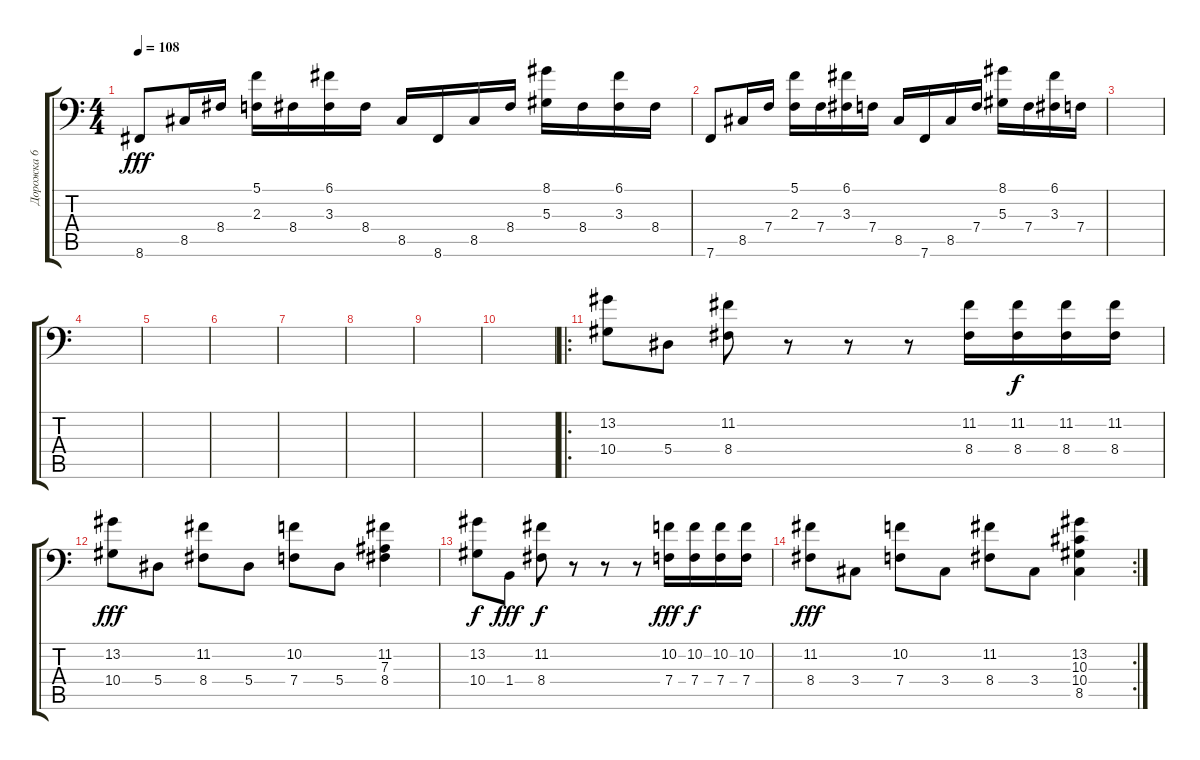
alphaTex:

\track ("Дорожка 6" "Дорожка 6") {instrument stringensemble1}
\staff {score tabs}
\tuning (C4 G3 Eb3 Bb2 F2 Bb1) {hide}
\ts (4 4)
\tempo 108
\clef f4
\ks c
8.6.8{dy fff} 8.5.16 8.4.16 (5.1 2.3).16 8.4.16 (6.1 3.3).16 8.4.16 8.5.16 8.6.16 8.5.16 8.4.16 (8.1 5.3).16 8.4.16 (6.1 3.3).16 8.4.16 |
7.6.8 8.5.16 7.4.16 (5.1 2.3).16 7.4.16 (6.1 3.3).16 7.4.16 8.5.16 7.6.16 8.5.16 7.4.16 (8.1 5.3).16 7.4.16 (6.1 3.3).16 7.4.16 |
|
|
|
|
|
|
|
|
\ro
(13.2 10.4).8 5.4.8 (11.2 8.4).8 r.8 r.8 r.8 (11.2 8.4).16 (11.2 8.4).16{dy f} (11.2 8.4).16 (11.2 8.4).16 |
(13.2 10.4).8{dy fff} 5.4.8 (11.2 8.4).8 5.4.8 (10.2 7.4).8 5.4.8 (11.2 7.3 8.4).4 |
(13.2 10.4).8{dy f} 1.4.8{dy fff} (11.2 8.4).8{dy f} r.8 r.8 r.8 (10.2 7.4).16{dy fff} (10.2 7.4).16{dy f} (10.2 7.4).16 (10.2 7.4).16 |
\rc 2
(11.2 8.4).8{dy fff} 3.4.8 (10.2 7.4).8 3.4.8 (11.2 8.4).8 3.4.8 (13.2 10.3 10.4 8.5).4
